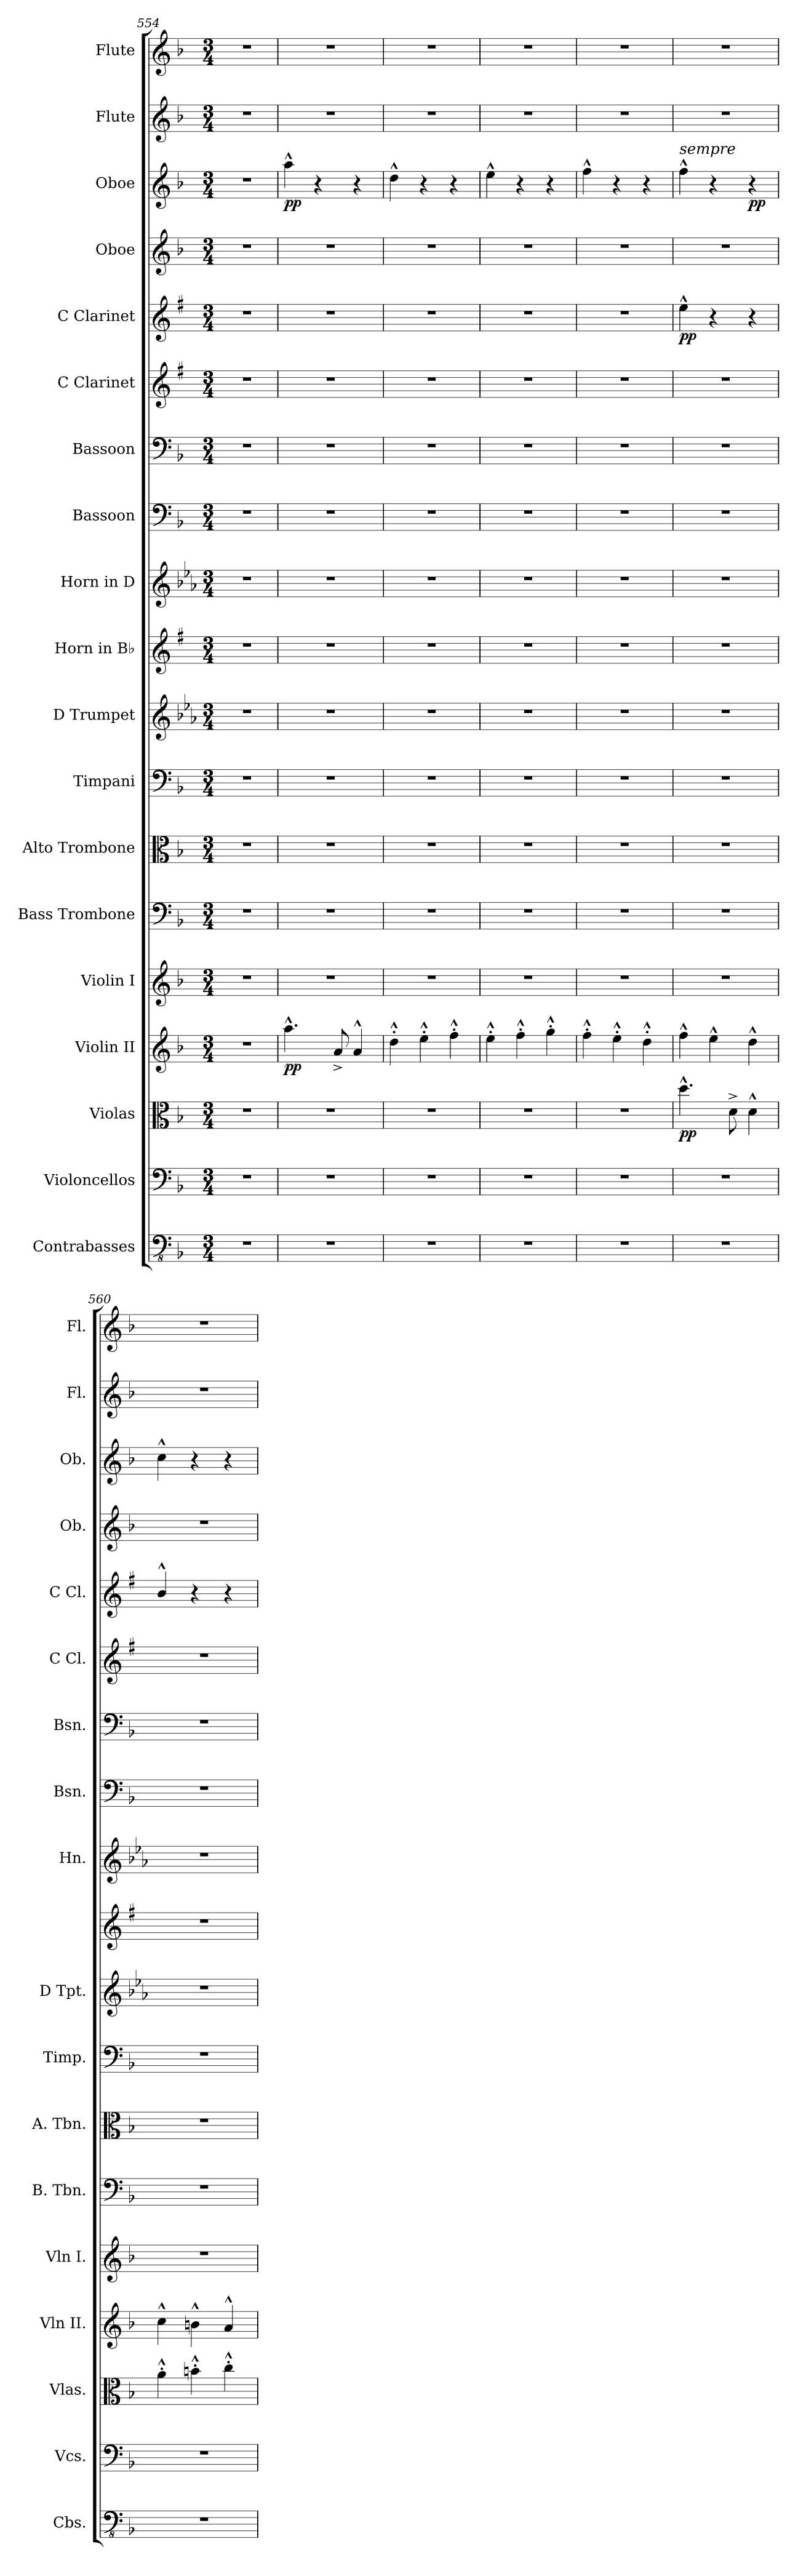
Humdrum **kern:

**kern	**kern	**kern	**dynam	**kern	**dynam	**kern	**kern	**kern	**kern	**kern	**kern	**kern	**kern	**kern	**kern	**kern	**dynam	**kern	**kern	**dynam	**kern	**kern
*part19	*part18	*part17	*part17	*part16	*part16	*part15	*part14	*part13	*part12	*part11	*part10	*part9	*part8	*part7	*part6	*part5	*part5	*part4	*part3	*part3	*part2	*part1
*staff19	*staff18	*staff17	*staff17	*staff16	*staff16	*staff15	*staff14	*staff13	*staff12	*staff11	*staff10	*staff9	*staff8	*staff7	*staff6	*staff5	*staff5	*staff4	*staff3	*staff3	*staff2	*staff1
*I"Contrabasses	*I"Violoncellos	*I"Violas	*	*I"Violin II	*	*I"Violin I	*I"Bass Trombone	*I"Alto Trombone	*I"Timpani	*I"D Trumpet	*I"Horn in B♭	*I"Horn in D	*I"Bassoon	*I"Bassoon	*I"C Clarinet	*I"C Clarinet	*	*I"Oboe	*I"Oboe	*	*I"Flute	*I"Flute
*I'Cbs.	*I'Vcs.	*I'Vlas.	*	*I'Vln II.	*	*I'Vln I.	*I'B. Tbn.	*I'A. Tbn.	*I'Timp.	*I'D Tpt.	*	*I'Hn.	*I'Bsn.	*I'Bsn.	*I'C Cl.	*I'C Cl.	*	*I'Ob.	*I'Ob.	*	*I'Fl.	*I'Fl.
*clefFv4	*clefF4	*clefC3	*	*clefG2	*	*clefG2	*clefF4	*clefC3	*clefF4	*clefG2	*clefG2	*clefG2	*clefF4	*clefF4	*clefG2	*clefG2	*	*clefG2	*clefG2	*	*clefG2	*clefG2
*	*	*	*	*	*	*	*	*	*	*ITrd-1c-2	*ITrd1c2	*ITrd6c10	*	*	*ITrd1c2	*ITrd1c2	*	*	*	*	*	*
*k[b-]	*k[b-]	*k[b-]	*	*k[b-]	*	*k[b-]	*k[b-]	*k[b-]	*k[b-]	*k[b-]	*k[b-]	*k[b-]	*k[b-]	*k[b-]	*k[b-]	*k[b-]	*	*k[b-]	*k[b-]	*	*k[b-]	*k[b-]
*M3/4	*M3/4	*M3/4	*	*M3/4	*	*M3/4	*M3/4	*M3/4	*M3/4	*M3/4	*M3/4	*M3/4	*M3/4	*M3/4	*M3/4	*M3/4	*	*M3/4	*M3/4	*	*M3/4	*M3/4
=554	=554	=554	=554	=554	=554	=554	=554	=554	=554	=554	=554	=554	=554	=554	=554	=554	=554	=554	=554	=554	=554	=554
2.r	2.r	2.r	.	2.r	.	2.r	2.r	2.r	2.r	2.r	2.r	2.r	2.r	2.r	2.r	2.r	.	2.r	2.r	.	2.r	2.r
=555	=555	=555	=555	=555	=555	=555	=555	=555	=555	=555	=555	=555	=555	=555	=555	=555	=555	=555	=555	=555	=555	=555
!	!	!	!	!	!LO:DY:b	!	!	!	!	!	!	!	!	!	!	!	!	!	!	!LO:DY:b	!	!
2.r	2.r	2.r	.	4.aa^^\	pp	2.r	2.r	2.r	2.r	2.r	2.r	2.r	2.r	2.r	2.r	2.r	.	2.r	4aa^^\	pp	2.r	2.r
.	.	.	.	.	.	.	.	.	.	.	.	.	.	.	.	.	.	.	4r	.	.	.
.	.	.	.	8a^/	.	.	.	.	.	.	.	.	.	.	.	.	.	.	.	.	.	.
.	.	.	.	4a^^/	.	.	.	.	.	.	.	.	.	.	.	.	.	.	4r	.	.	.
=556	=556	=556	=556	=556	=556	=556	=556	=556	=556	=556	=556	=556	=556	=556	=556	=556	=556	=556	=556	=556	=556	=556
2.r	2.r	2.r	.	4dd'^^\	.	2.r	2.r	2.r	2.r	2.r	2.r	2.r	2.r	2.r	2.r	2.r	.	2.r	4dd^^\	.	2.r	2.r
.	.	.	.	4ee'^^\	.	.	.	.	.	.	.	.	.	.	.	.	.	.	4r	.	.	.
.	.	.	.	4ff'^^\	.	.	.	.	.	.	.	.	.	.	.	.	.	.	4r	.	.	.
=557	=557	=557	=557	=557	=557	=557	=557	=557	=557	=557	=557	=557	=557	=557	=557	=557	=557	=557	=557	=557	=557	=557
2.r	2.r	2.r	.	4ee'^^\	.	2.r	2.r	2.r	2.r	2.r	2.r	2.r	2.r	2.r	2.r	2.r	.	2.r	4ee^^\	.	2.r	2.r
.	.	.	.	4ff'^^\	.	.	.	.	.	.	.	.	.	.	.	.	.	.	4r	.	.	.
.	.	.	.	4gg'^^\	.	.	.	.	.	.	.	.	.	.	.	.	.	.	4r	.	.	.
=558	=558	=558	=558	=558	=558	=558	=558	=558	=558	=558	=558	=558	=558	=558	=558	=558	=558	=558	=558	=558	=558	=558
2.r	2.r	2.r	.	4ff'^^\	.	2.r	2.r	2.r	2.r	2.r	2.r	2.r	2.r	2.r	2.r	2.r	.	2.r	4ff^^\	.	2.r	2.r
.	.	.	.	4ee'^^\	.	.	.	.	.	.	.	.	.	.	.	.	.	.	4r	.	.	.
.	.	.	.	4dd'^^\	.	.	.	.	.	.	.	.	.	.	.	.	.	.	4r	.	.	.
=559	=559	=559	=559	=559	=559	=559	=559	=559	=559	=559	=559	=559	=559	=559	=559	=559	=559	=559	=559	=559	=559	=559
!	!	!	!	!	!	!	!	!	!	!	!	!	!	!	!	!	!	!	!LO:TX:a:i:t=sempre	!	!	!
!	!	!	!LO:DY:b	!	!	!	!	!	!	!	!	!	!	!	!	!	!LO:DY:b	!	!	!	!	!
2.r	2.r	4.dd^^\	pp	4ff^^\	.	2.r	2.r	2.r	2.r	2.r	2.r	2.r	2.r	2.r	2.r	4dd^^\	pp	2.r	4ff^^\	.	2.r	2.r
.	.	.	.	4ee^^\	.	.	.	.	.	.	.	.	.	.	.	4r	.	.	4r	.	.	.
.	.	8d^\	.	.	.	.	.	.	.	.	.	.	.	.	.	.	.	.	.	.	.	.
!	!	!	!	!	!	!	!	!	!	!	!	!	!	!	!	!	!	!	!	!LO:DY:b	!	!
.	.	4d^^\	.	4dd^^\	.	.	.	.	.	.	.	.	.	.	.	4r	.	.	4r	pp	.	.
=560	=560	=560	=560	=560	=560	=560	=560	=560	=560	=560	=560	=560	=560	=560	=560	=560	=560	=560	=560	=560	=560	=560
2.r	2.r	4a'^^\	.	4cc^^\	.	2.r	2.r	2.r	2.r	2.r	2.r	2.r	2.r	2.r	2.r	4a^^/	.	2.r	4cc^^\	.	2.r	2.r
.	.	4bn'^^\	.	4bn^^\	.	.	.	.	.	.	.	.	.	.	.	4r	.	.	4r	.	.	.
.	.	4cc'^^\	.	4a^^/	.	.	.	.	.	.	.	.	.	.	.	4r	.	.	4r	.	.	.
=	=	=	=	=	=	=	=	=	=	=	=	=	=	=	=	=	=	=	=	=	=	=
*-	*-	*-	*-	*-	*-	*-	*-	*-	*-	*-	*-	*-	*-	*-	*-	*-	*-	*-	*-	*-	*-	*-
